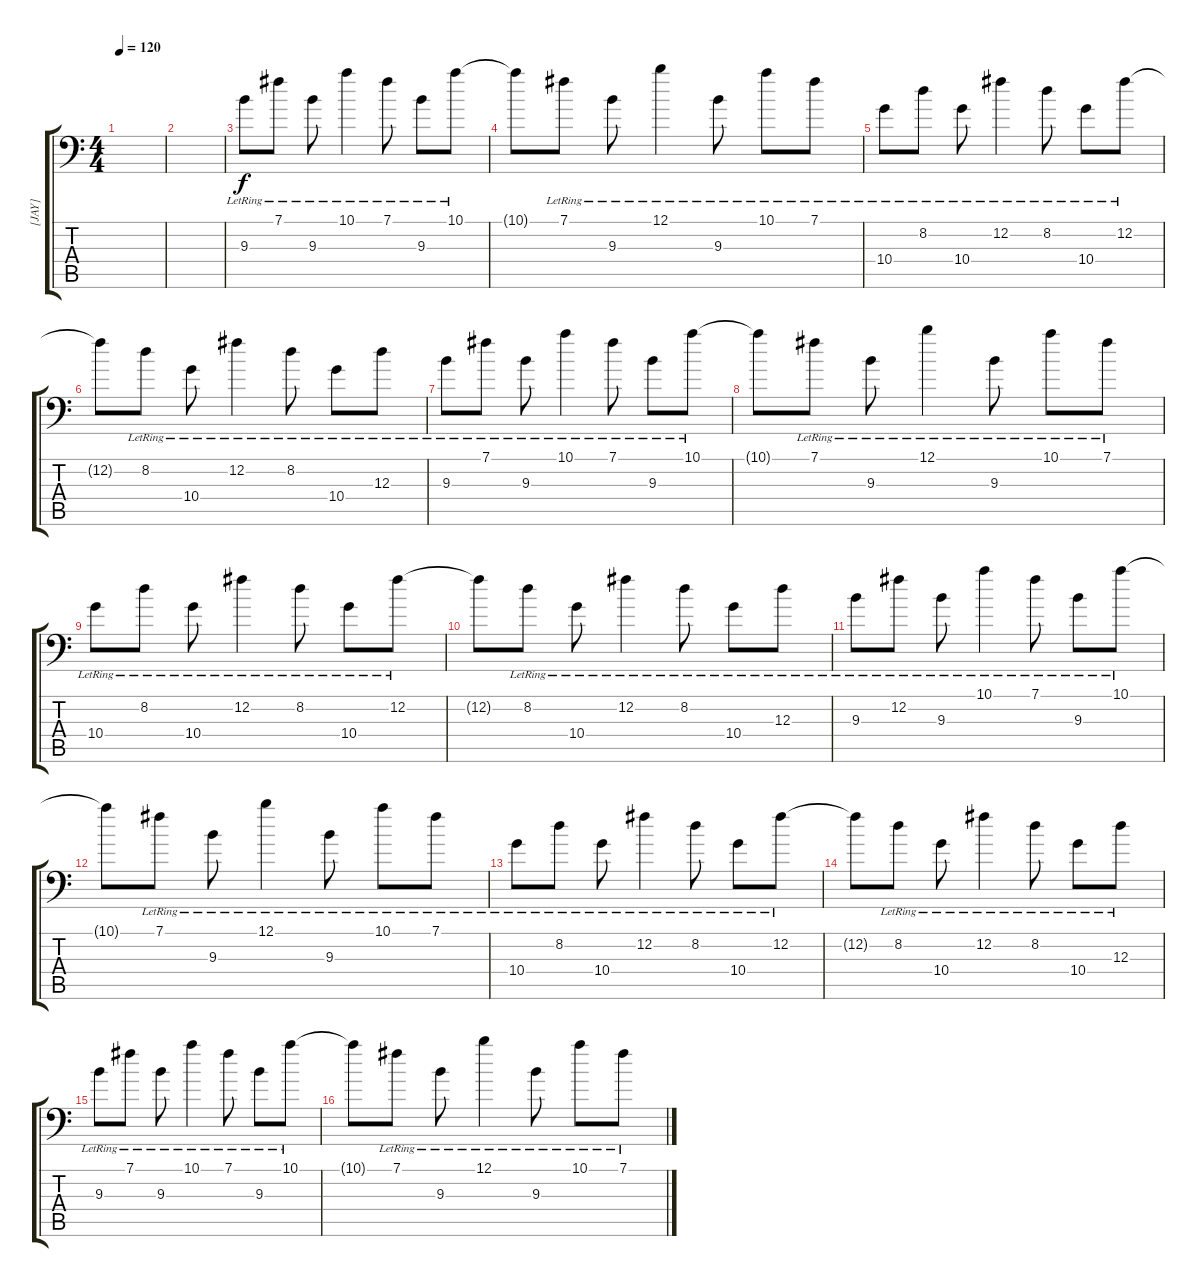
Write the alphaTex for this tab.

\track ("[JAY]" "[JAY]") {instrument electricguitarclean}
\staff {score tabs}
\tuning (B3 Gb3 D3 A2 E2 A1) {hide}
\ts (4 4)
\tempo 120
\clef f4
\ks c
|
|
9.3{lr}.8 7.1{lr}.8 9.3{lr}.8 10.1{lr}.4 7.1{lr}.8 9.3{lr}.8 10.1{lr}.8 |
10.1{t}.8 7.1{lr}.8 9.3{lr}.8 12.1{lr}.4 9.3{lr}.8 10.1{lr}.8 7.1{lr}.8 |
10.4{lr}.8 8.2{lr}.8 10.4{lr}.8 12.2{lr}.4 8.2{lr}.8 10.4{lr}.8 12.2{lr}.8 |
12.2{t}.8 8.2{lr}.8 10.4{lr}.8 12.2{lr}.4 8.2{lr}.8 10.4{lr}.8 12.3{lr}.8 |
9.3{lr}.8 7.1{lr}.8 9.3{lr}.8 10.1{lr}.4 7.1{lr}.8 9.3{lr}.8 10.1{lr}.8 |
10.1{t}.8 7.1{lr}.8 9.3{lr}.8 12.1{lr}.4 9.3{lr}.8 10.1{lr}.8 7.1{lr}.8 |
10.4{lr}.8 8.2{lr}.8 10.4{lr}.8 12.2{lr}.4 8.2{lr}.8 10.4{lr}.8 12.2{lr}.8 |
12.2{t}.8 8.2{lr}.8 10.4{lr}.8 12.2{lr}.4 8.2{lr}.8 10.4{lr}.8 12.3{lr}.8 |
9.3{lr}.8 12.2{lr}.8 9.3{lr}.8 10.1{lr}.4 7.1{lr}.8 9.3{lr}.8 10.1{lr}.8 |
10.1{t}.8 7.1{lr}.8 9.3{lr}.8 12.1{lr}.4 9.3{lr}.8 10.1{lr}.8 7.1{lr}.8 |
10.4{lr}.8 8.2{lr}.8 10.4{lr}.8 12.2{lr}.4 8.2{lr}.8 10.4{lr}.8 12.2{lr}.8 |
12.2{t}.8 8.2{lr}.8 10.4{lr}.8 12.2{lr}.4 8.2{lr}.8 10.4{lr}.8 12.3{lr}.8 |
9.3{lr}.8 7.1{lr}.8 9.3{lr}.8 10.1{lr}.4 7.1{lr}.8 9.3{lr}.8 10.1{lr}.8 |
10.1{t}.8 7.1{lr}.8 9.3{lr}.8 12.1{lr}.4 9.3{lr}.8 10.1{lr}.8 7.1{lr}.8
